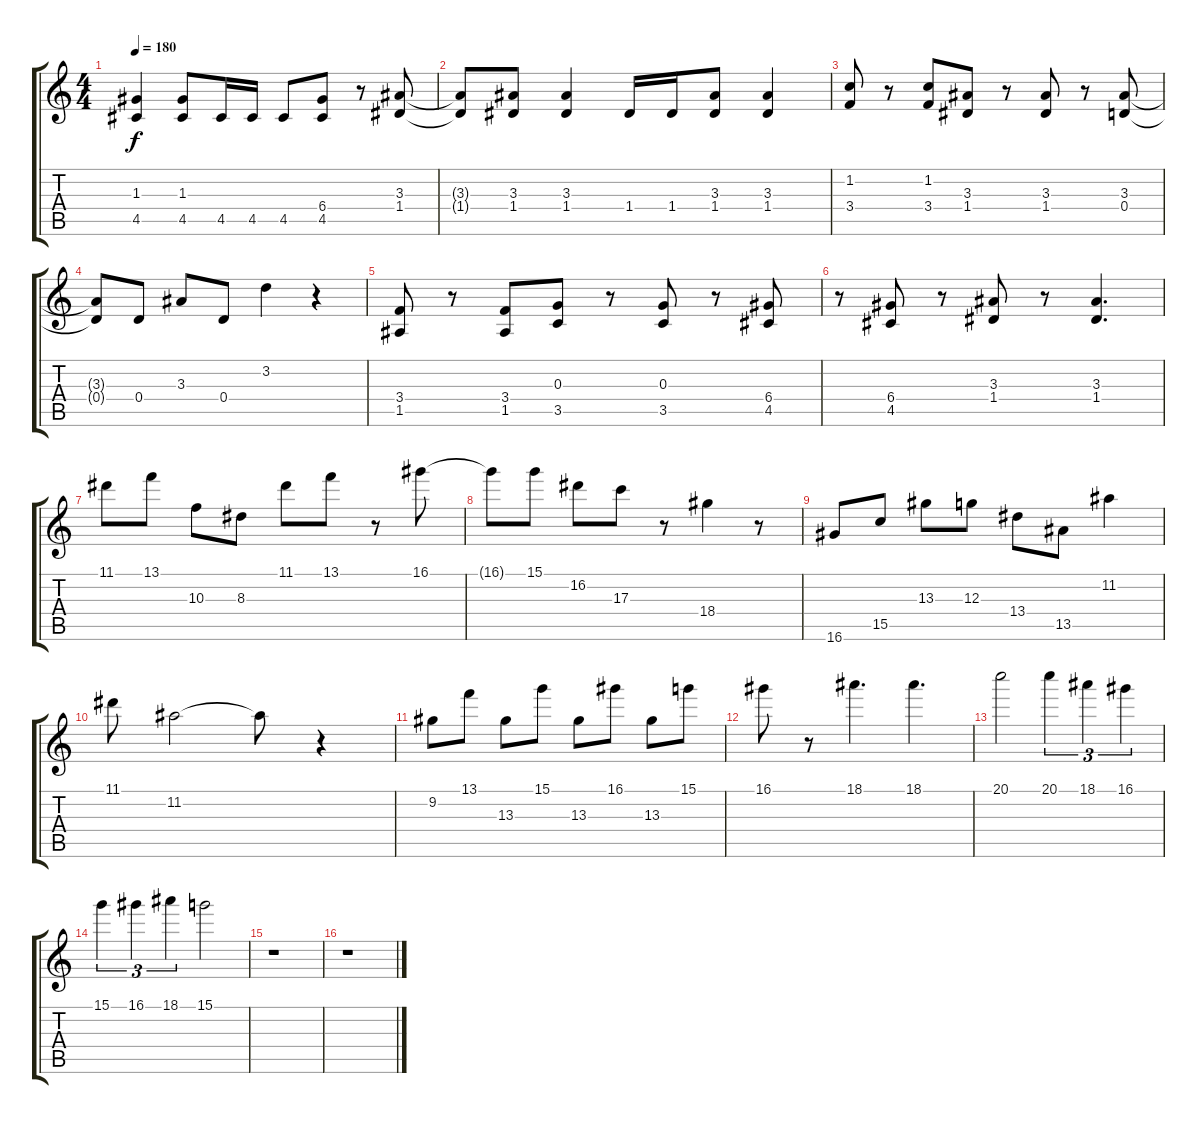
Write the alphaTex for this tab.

\track "" {instrument acousticguitarnylon}
\staff {score tabs}
\tuning (E4 B3 G3 D3 A2 E2) {hide}
\ts (4 4)
\tempo 180
\clef g2
\ks c
(1.3 4.5).4{dy f} (1.3 4.5).8 4.5.16 4.5.16 4.5.8 (6.4 4.5).8 r.8 (3.3 1.4).8 |
(3.3{t} 1.4{t}).8 (3.3 1.4).8 (3.3 1.4).4 1.4.16 1.4.16 (3.3 1.4).8 (3.3 1.4).4 |
(1.2 3.4).8 r.8 (1.2 3.4).8 (3.3 1.4).8 r.8 (3.3 1.4).8 r.8 (3.3 0.4).8 |
(3.3{t} 0.4{t}).8 0.4.8 3.3.8 0.4.8 3.2.4 r.4 |
(3.4 1.5).8 r.8 (3.4 1.5).8 (0.3 3.5).8 r.8 (0.3 3.5).8 r.8 (6.4 4.5).8 |
r.8 (6.4 4.5).8 r.8 (3.3 1.4).8 r.8 (3.3 1.4).4{d} |
11.1.8 13.1.8 10.3.8 8.3.8 11.1.8 13.1.8 r.8 16.1.8 |
16.1{t}.8 15.1.8 16.2.8 17.3.8 r.8 18.4.4 r.8 |
16.6.8 15.5.8 13.3.8 12.3.8 13.4.8 13.5.8 11.2.4 |
11.1.8 11.2.2 11.2{t}.8 r.4 |
9.2.8 13.1.8 13.3.8 15.1.8 13.3.8 16.1.8 13.3.8 15.1.8 |
16.1.8 r.8 18.1.4{d} 18.1.4{d} |
20.1.2 20.1.4{tu (3 2)} 18.1.4{tu (3 2)} 16.1.4{tu (3 2)} |
15.1.4{tu (3 2)} 16.1.4{tu (3 2)} 18.1.4{tu (3 2)} 15.1.2 |
r.1 |
r.1
